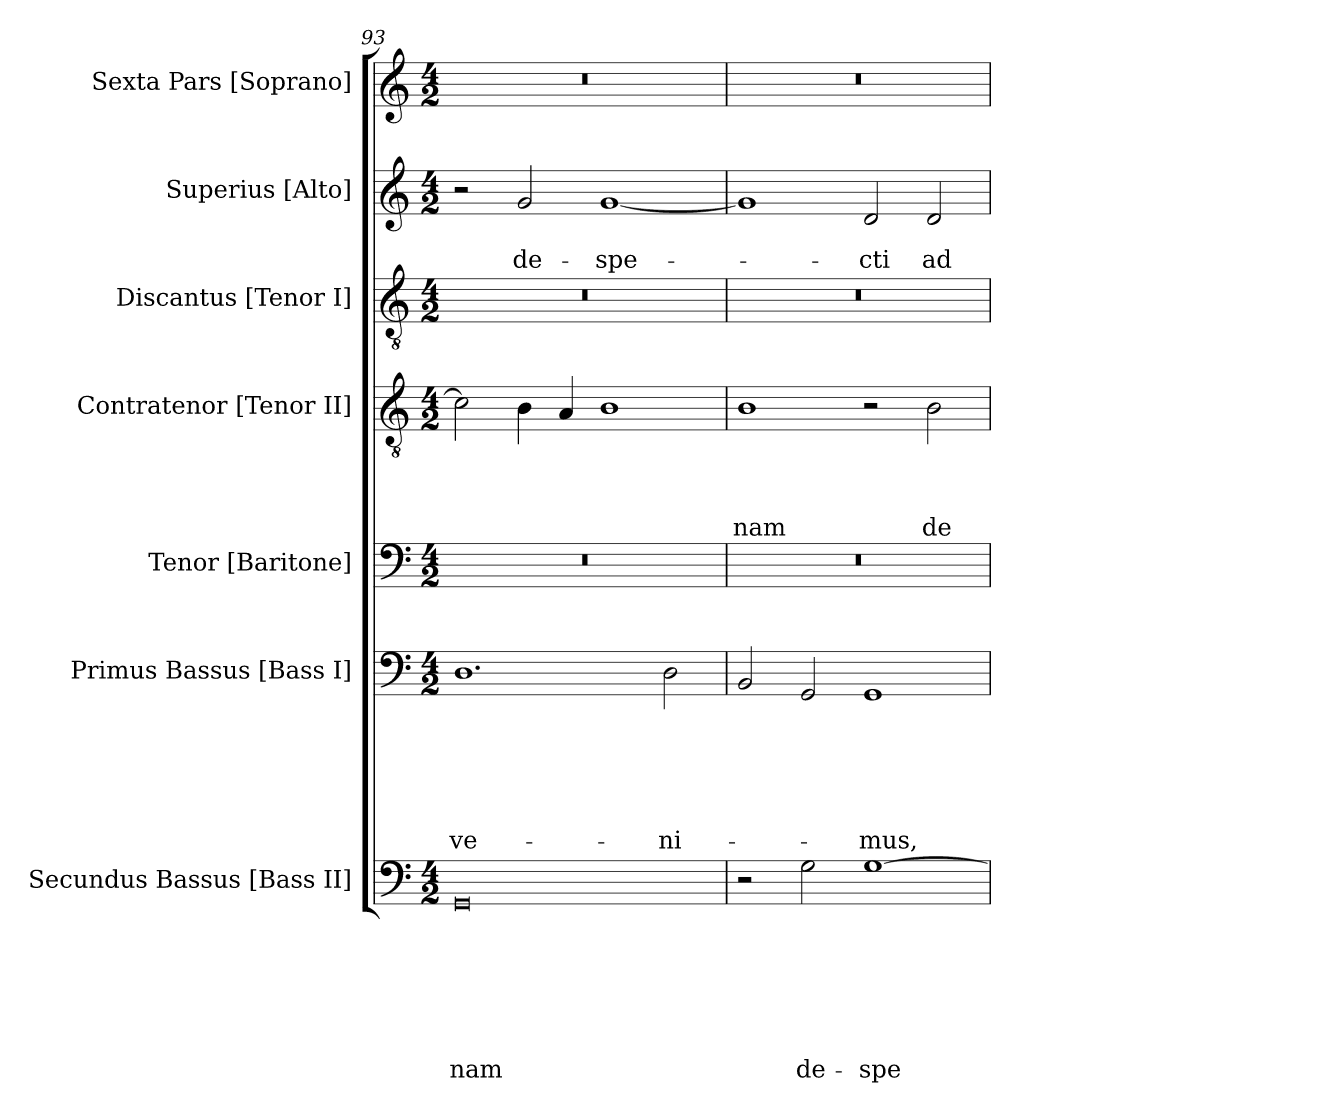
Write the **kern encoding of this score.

**kern	**text	**text	**text	**text	**text	**text	**text	**kern	**text	**text	**text	**text	**text	**text	**kern	**kern	**text	**text	**text	**text	**kern	**kern	**text	**text	**kern
*part7	*part7	*part7	*part7	*part7	*part7	*part7	*part7	*part6	*part6	*part6	*part6	*part6	*part6	*part6	*part5	*part4	*part4	*part4	*part4	*part4	*part3	*part2	*part2	*part2	*part1
*staff7	*staff7	*staff7	*staff7	*staff7	*staff7	*staff7	*staff7	*staff6	*staff6	*staff6	*staff6	*staff6	*staff6	*staff6	*staff5	*staff4	*staff4	*staff4	*staff4	*staff4	*staff3	*staff2	*staff2	*staff2	*staff1
*I"Secundus Bassus [Bass II]	*	*	*	*	*	*	*	*I"Primus Bassus [Bass I]	*	*	*	*	*	*	*I"Tenor [Baritone]	*I"Contratenor [Tenor II]	*	*	*	*	*I"Discantus [Tenor I]	*I"Superius [Alto]	*	*	*I"Sexta Pars [Soprano]
*I'B II	*	*	*	*	*	*	*	*I'B I	*	*	*	*	*	*	*I'Bar	*I'T II	*	*	*	*	*I'T I	*I'A	*	*	*I'S
*clefF4	*	*	*	*	*	*	*	*clefF4	*	*	*	*	*	*	*clefF4	*clefGv2	*	*	*	*	*clefGv2	*clefG2	*	*	*clefG2
*k[]	*	*	*	*	*	*	*	*k[]	*	*	*	*	*	*	*k[]	*k[]	*	*	*	*	*k[]	*k[]	*	*	*k[]
*C:	*	*	*	*	*	*	*	*C:	*	*	*	*	*	*	*C:	*C:	*	*	*	*	*C:	*C:	*	*	*C:
*M4/2	*	*	*	*	*	*	*	*M4/2	*	*	*	*	*	*	*M4/2	*M4/2	*	*	*	*	*M4/2	*M4/2	*	*	*M4/2
=93	=93	=93	=93	=93	=93	=93	=93	=93	=93	=93	=93	=93	=93	=93	=93	=93	=93	=93	=93	=93	=93	=93	=93	=93	=93
!	!	!	!	!	!	!	!LO:LY:b:rj	!	!	!	!	!	!	!LO:LY:b	!	!	!	!	!	!	!	!	!	!	!
0GG	.	.	.	.	.	.	nam	1.D	.	.	.	.	.	ve-	0r	2c\]	.	.	.	.	0r	2r	.	.	0r
!	!	!	!	!	!	!	!	!	!	!	!	!	!	!	!	!	!	!	!	!	!	!	!	!LO:LY:b	!
.	.	.	.	.	.	.	.	.	.	.	.	.	.	.	.	4B\	.	.	.	.	.	2g/	.	de-	.
.	.	.	.	.	.	.	.	.	.	.	.	.	.	.	.	4A/	.	.	.	.	.	.	.	.	.
!	!	!	!	!	!	!	!	!	!	!	!	!	!	!	!	!	!	!	!	!	!	!	!	!LO:LY:b	!
.	.	.	.	.	.	.	.	.	.	.	.	.	.	.	.	1B	.	.	.	.	.	[<1g	.	-spe-	.
!	!	!	!	!	!	!	!	!	!	!	!	!	!	!LO:LY:b	!	!	!	!	!	!	!	!	!	!	!
.	.	.	.	.	.	.	.	2D\	.	.	.	.	.	-ni-	.	.	.	.	.	.	.	.	.	.	.
=94	=94	=94	=94	=94	=94	=94	=94	=94	=94	=94	=94	=94	=94	=94	=94	=94	=94	=94	=94	=94	=94	=94	=94	=94	=94
!	!	!	!	!	!	!	!	!	!	!	!	!	!	!	!	!	!	!	!	!LO:LY:b	!	!	!	!	!
2r	.	.	.	.	.	.	.	2BB/	.	.	.	.	.	.	0r	1B	.	.	.	nam	0r	1g]	.	.	0r
!	!	!	!	!	!	!	!LO:LY:b:rj	!	!	!	!	!	!	!	!	!	!	!	!	!	!	!	!	!	!
2G\	.	.	.	.	.	.	de-	2GG/	.	.	.	.	.	.	.	.	.	.	.	.	.	.	.	.	.
!	!	!	!	!	!	!	!LO:LY:b:rj	!	!	!	!	!	!	!LO:LY:b	!	!	!	!	!	!	!	!	!	!LO:LY:b	!
[>1G	.	.	.	.	.	.	-spe-	1GG	.	.	.	.	.	-mus,	.	2r	.	.	.	.	.	2d/	.	-cti	.
!	!	!	!	!	!	!	!	!	!	!	!	!	!	!	!	!	!	!	!	!LO:LY:b	!	!	!	!LO:LY:b	!
.	.	.	.	.	.	.	.	.	.	.	.	.	.	.	.	2B\	.	.	.	de-	.	2d/	.	ad	.
=	=	=	=	=	=	=	=	=	=	=	=	=	=	=	=	=	=	=	=	=	=	=	=	=	=
*-	*-	*-	*-	*-	*-	*-	*-	*-	*-	*-	*-	*-	*-	*-	*-	*-	*-	*-	*-	*-	*-	*-	*-	*-	*-
